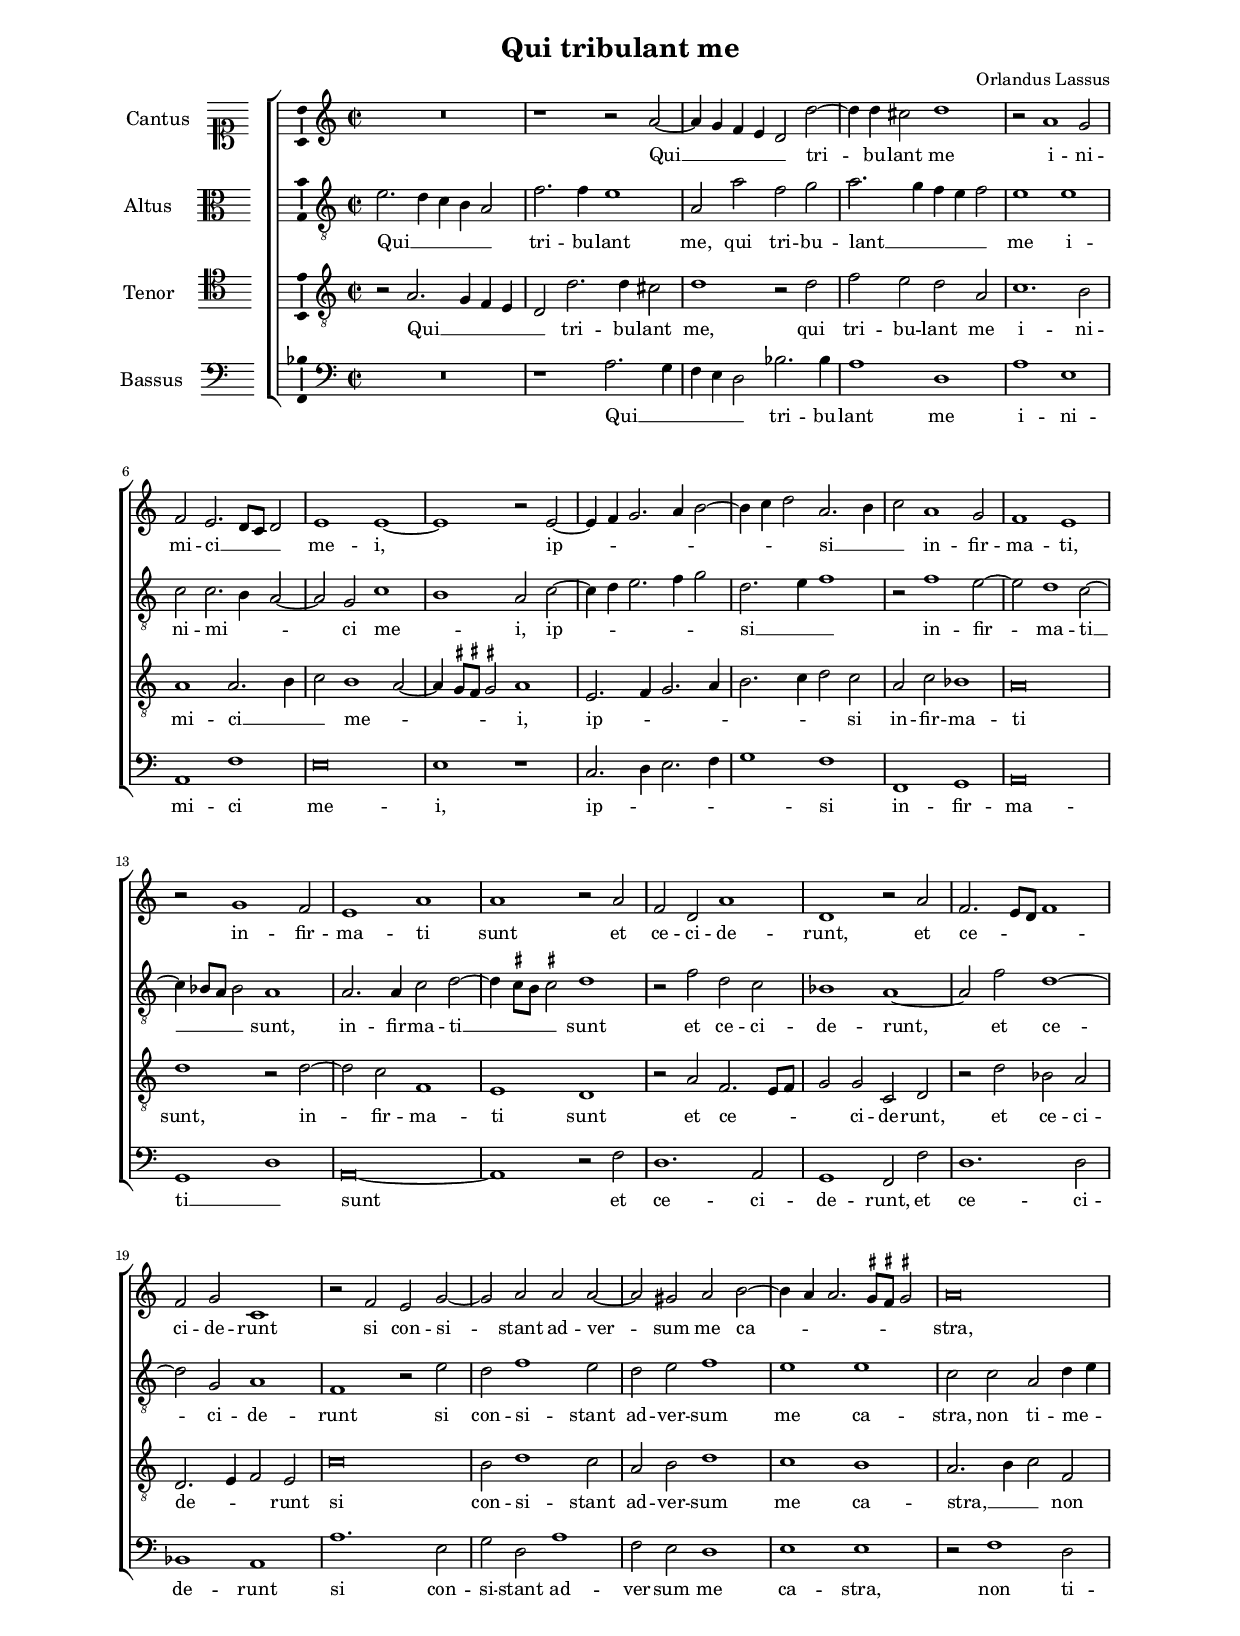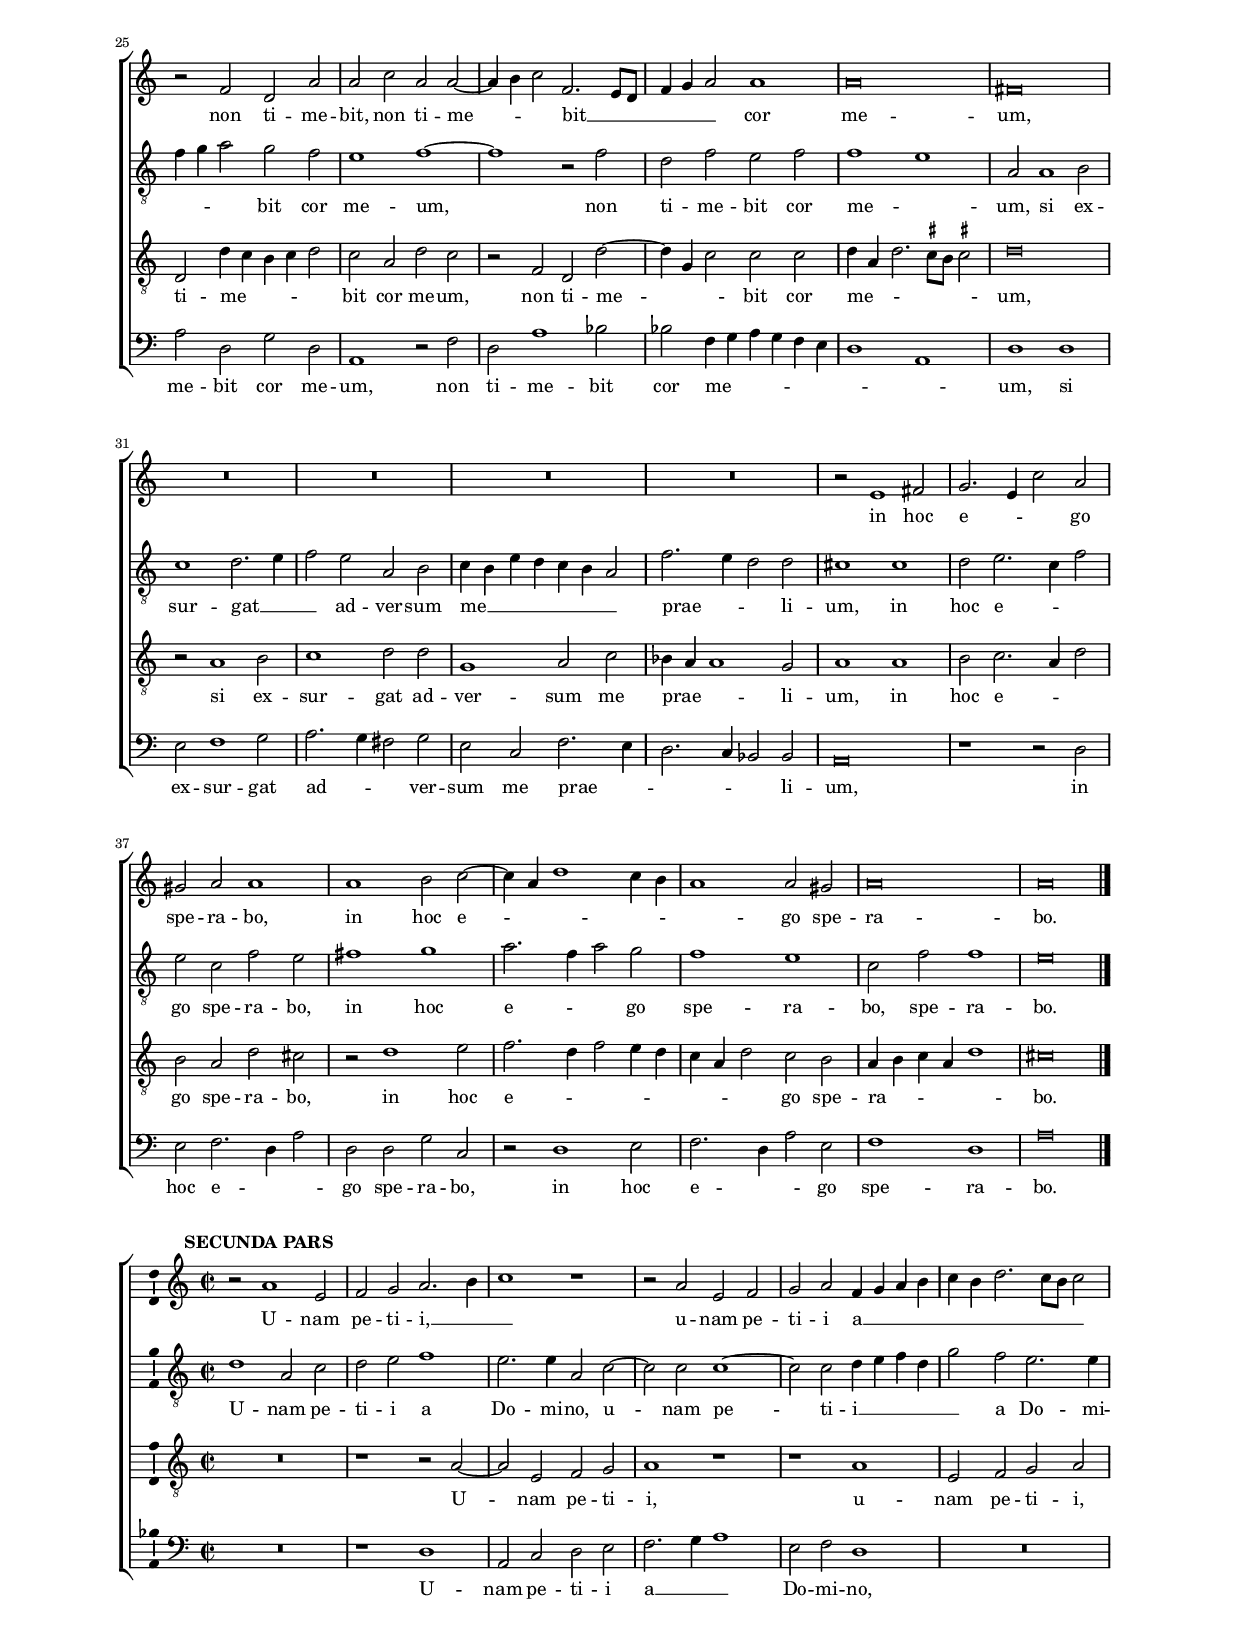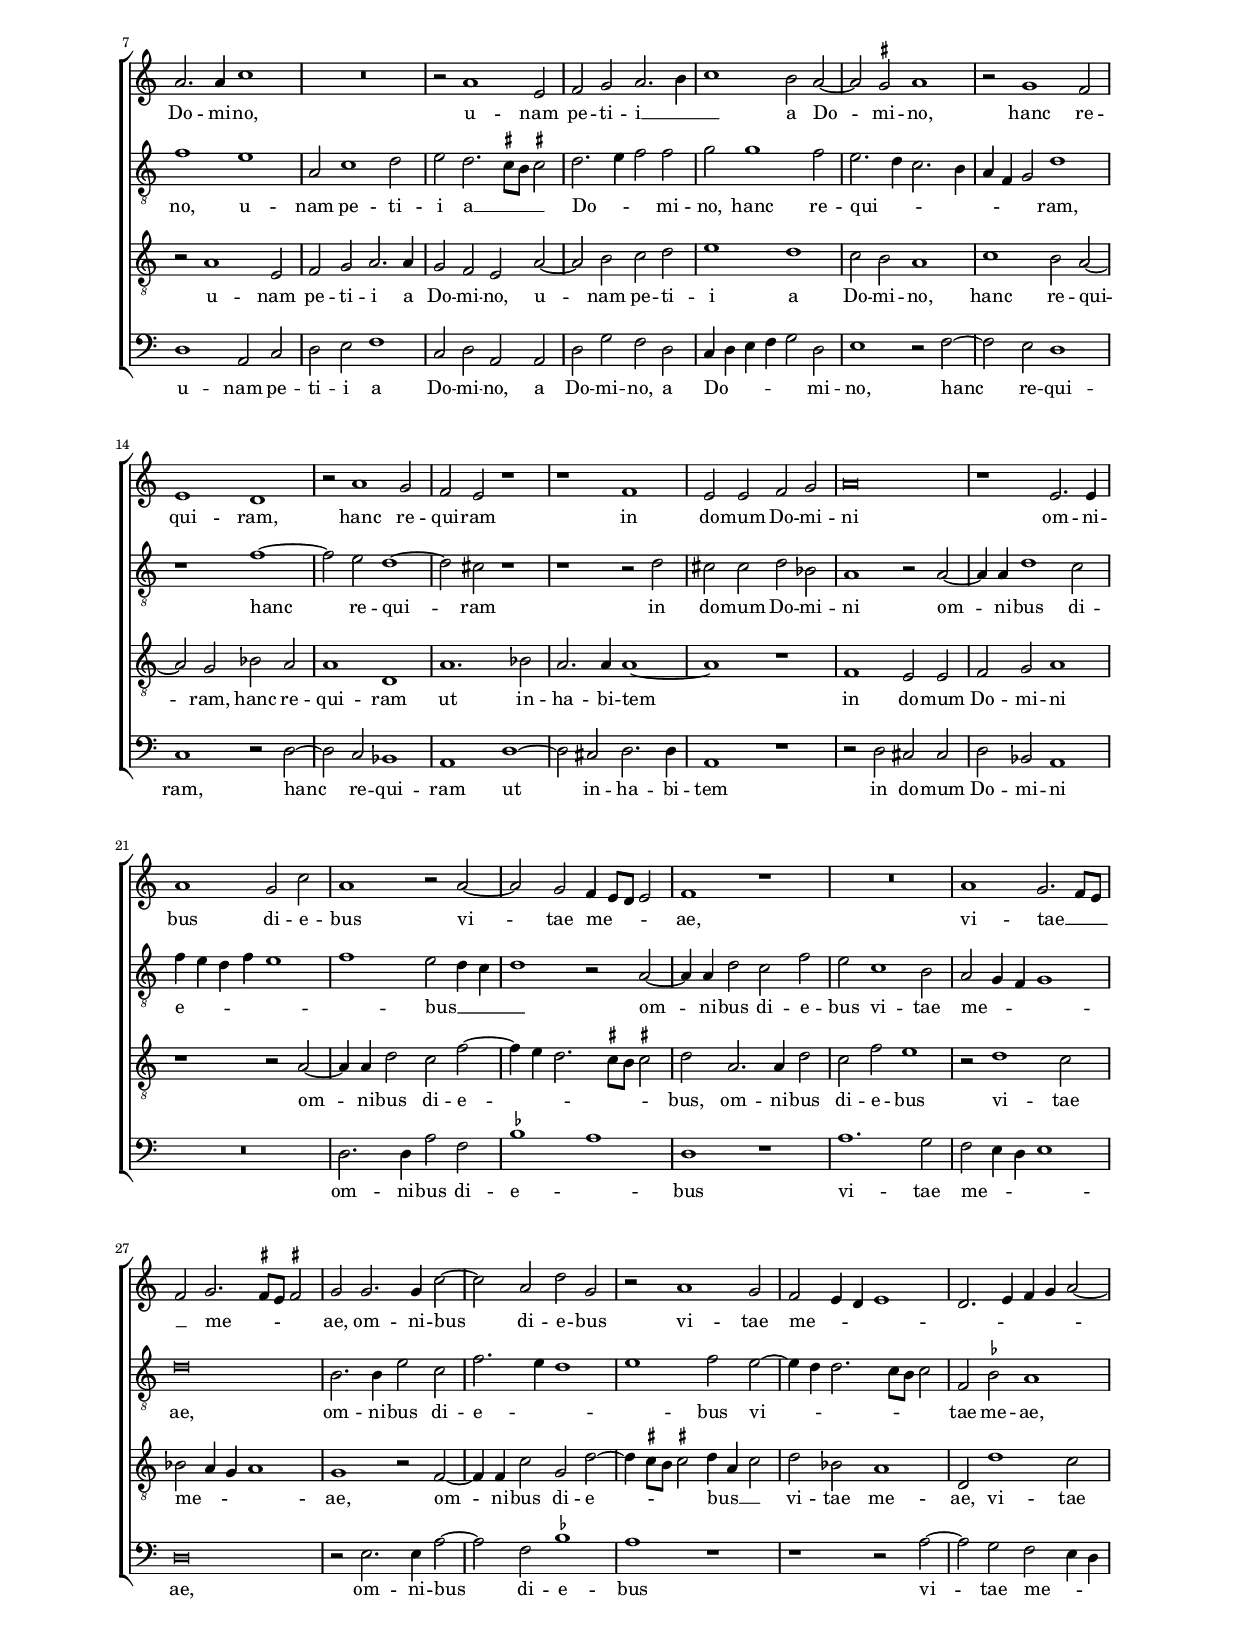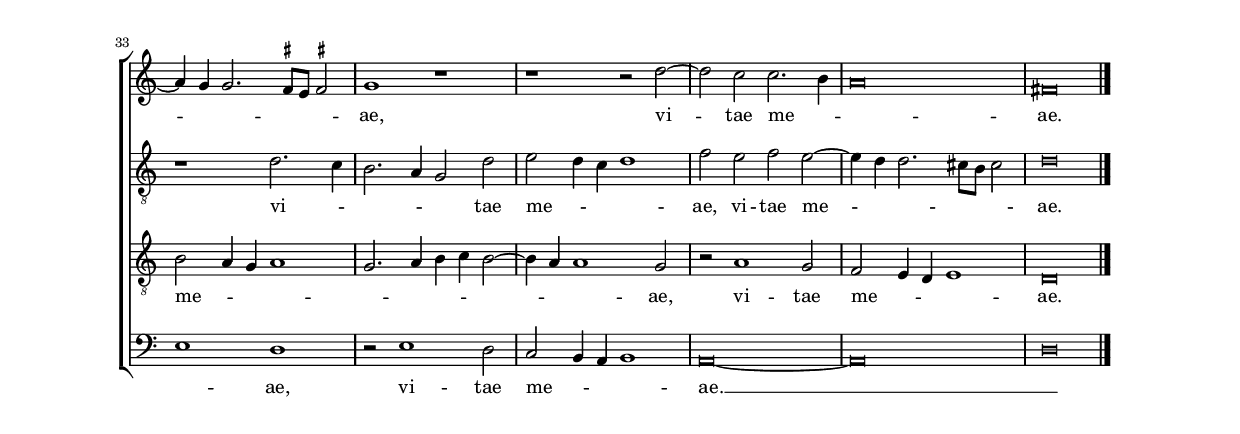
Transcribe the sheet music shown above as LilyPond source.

\header
{
  title="Qui tribulant me"
  composer="Orlandus Lassus"
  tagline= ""
}

\version "2.24.1"
\include "deutsch.ly"
#(set-global-staff-size 15)
% #(set-default-paper-size "letter")
#(ly:set-option 'point-and-click #f)


	ficta = { \once \set suggestAccidentals = ##t }
	
	forget = #(define-music-function (music) (ly:music?) #{
		\accidentalStyle forget
		$music
		\accidentalStyle default
		#})

	m = \melisma
	me = \melismaEnd


\paper
	{
	top-margin = 1.5 \cm
	bottom-margin = 1.5 \cm
	left-margin = 2.2 \cm
	right-margin = 2.2 \cm
	ragged-bottom = ##f
	ragged-last-bottom = ##t
	print-page-number = ##f
	score-system-spacing = #'((basic-distance . 17) (minimum-distance . 14) (padding . 3) (strechability . 250))
	system-system-spacing = #'((basic-distance . 17) (minimum-distance . 14) (padding . 3) (strechability . 250))
%	systems-per-page = 4
	%page-count = 4
	%min-systems-per-page = 3
	}

global = {
	\key c \major
	\time 2/2 \set Score.measureLength = #(ly:make-moment 2/1)
	\skip 1*2*42 \bar "|."
	}
	

incipitcantus = \markup { \score {
	{
	\set Staff.instrumentName = \markup { \fontsize #1 "Cantus" }
	\key c \major
	\clef soprano
	s4 \bar ""
	}
	\layout  {
	raggedright = ##t
	indent = 1.6 \cm
	line-width = 2.5\cm
	\context { \Staff \remove Time_signature_engraver }
	\override Staff.Clef.Y-extent = #'(0 . 0)
	}} \hspace #1 }
	  
	  
incipitaltus = \markup { \score {
	{
	\set Staff.instrumentName = \markup { \fontsize #1 "Altus" }
	\key c \major
	\clef alto
	s4 \bar ""
	}
	\layout  {
	raggedright = ##t
	indent = 1.6 \cm
	line-width = 2.5\cm
	\context { \Staff \remove Time_signature_engraver }
	\override Staff.Clef.Y-extent = #'(0 . 0)
	}} \hspace #1 }


incipittenor = \markup { \score {
	{
	\set Staff.instrumentName = \markup { \fontsize #1 "Tenor" }
	\key c \major
	\clef tenor
	s4 \bar ""
	}
	\layout  {
	raggedright = ##t
	indent = 1.6 \cm
	line-width = 2.5\cm
	\context { \Staff \remove Time_signature_engraver }
	\override Staff.Clef.Y-extent = #'(0 . 0)
	}} \hspace #1 }
	  
	  
incipitbassus = \markup { \score {
	{
	\set Staff.instrumentName = \markup { \fontsize #1 "Bassus" }
	\key c \major
	\clef bass
	s4 \bar ""
	}
	\layout  {
	raggedright = ##t
	indent = 1.6 \cm
	line-width = 2.5\cm
	\context { \Staff \remove Time_signature_engraver }
	\override Staff.Clef.Y-extent = #'(0 . 0)
	}} \hspace #1 }


cantus =  \relative c''
	{
	R\breve
	r1 r2 a~
	a4 g f e d2 d'~
	d4 d cis2 d1
%5
	r2 a1 g2 |
	f2 e2. d8 c d2
	e1 e~
	e1 r2 e~
	e4 f g2. a4 h2~
%10
	h4 c d2 a2. h4 |
	c2 a1 g2
	f1 e
	r2 g1 f2
	e1 a
%15
	a1 r2 a |
	f2 d a'1
	d,1 r2 a'
	f2. e8 d f1
	f2 g c,1
%20
	r2 f e g~ |
	g2 a a a~
	a2 gis a h~
	h4 a a2. \ficta gis8 \ficta fis \ficta gis!2
	a\breve
%25
	r2 f d a' |
	a2 c a a~
	a4 h c2 f,2. e8 d
	f4 g a2 a1
	a\breve
%30
	fis\breve |
	R\breve
	R\breve
	R\breve
	R\breve
%35
	r2 e1 fis2 |
	g2. e4 c'2 a
	gis2 a a1
	a1 h2 c~
	c4 a d1 c4 h
%40
	a1 a2 gis |
	a\breve
	a\breve |
	}


altus =  \relative c'
	{
	e2. d4 c h a2
	f'2. f4 e1
	a,2 a' f g
	a2. g4 f e f2
%5
	e1 e |
	c2 c2. h4 a2~
	a2 g c1
	h1 a2 c~
	c4 d e2. f4 g2
%10
	d2. e4 f1 |
	r2 f1 e2~
	e2 d1 c2~
	c4 b8 a b2 a1
	a2. a4 c2 d~
%15
	d4 \ficta cis8 h \ficta cis!2 d1 |
	r2 f d c
	b1 a~
	a2 f' d1~
	d2 g, a1
%20
	f1 r2 e' |
	d2 f1 e2
	d2 e f1
	e1 e
	c2 c a d4 e
%25
	f4 g a2 g f |
	e1 f~
	f1 r2 f
	d2 f e f
	f1 e
%30
	a,2 a1 h2 |
	c1 d2. e4
	f2 e a, h
	c4 h e d c h a2
	f'2. e4 d2 d
%35
	cis1 cis |
	d2 e2. c4 f2
	e2 c f e
	fis1 g
	a2. f4 a2 g
%40
	f1 e |
	c2 f f1
	e\breve |
	}


tenor =  \relative c'
	{
	r2 a2. g4 f e
	d2 d'2. d4 cis2
	d1 r2 d
	f2 e d a
%5
	c1. h2 |
	a1 a2. h4
	c2 h1 a2~
	a4 \ficta gis8 \ficta fis \ficta gis!2 a1
	e2. f4 g2. a4
%10
	h2. c4 d2 c |
	a2 c b1
	a\breve
	d1 r2 d~
	d2 c f,1
%15
	e1 d |
	r2 a' f2. e8 f
	g2 g c, d
	r2 d' b a
	d,2. e4 f2 e
%20
	c'\breve |
	h2 d1 c2
	a2 h d1
	c1 h
	a2. h4 c2 f,
%25
	d2 d'4 c h c d2 |
	c2 a d c
	r2 f, d d'~
	d4 g, c2 c c
	d4 a d2. \ficta cis8 h \ficta cis!2
%30
	d\breve |
	r2 a1 h2
	c1 d2 d
	g,1 a2 c
	b4 a a1 g2
%35
	a1 a |
	h2 c2. a4 d2
	h2 a d cis
	r2 d1 e2
	f2. d4 f2 e4 d
%40
	c4 a d2 c h |
	a4 h c a d1
	cis\breve |
	}


bassus  =  \relative c
	{
	R\breve
	r1 a'2. g4
	f4 e d2 b'2. b4
	a1 d,
%5
	a'1 e |
	a,1 f'
	e\breve
	e1 r
	c2. d4 e2. f4
%10
	g1 f |
	f,1 g
	a\breve
	g1 d'
	a\breve~
%15
	a1 r2 f' |
	d1. a2
	g1 f2 f'
	d1. d2
	b1 a
%20
	a'1. e2 |
	g2 d a'1
	f2 e d1
	e1 e
	r2 f1 d2
%25
	a'2 d, g d |
	a1 r2 f'
	d2 a'1 b2
	b2 f4 g a g f e
	d1 a
%30
	d1 d |
	e2 f1 g2
	a2. g4 fis2 g
	e2 c f2. e4
	d2. c4 b2 b
%35
	a\breve |
	r1 r2 d
	e2 f2. d4 a'2
	d,2 d g c,
	r2 d1 e2
%40
	f2. d4 a'2 e |
	f1 d
	a'\breve |
	}


lyricscantus = \lyricmode {
	Qui __ _ _ _ _ tri -- bu -- lant me i -- ni -- mi -- ci __ _ _ _ me -- i,
	ip -- _ _ _ _ _ _ si __ _ _ in -- fir -- ma -- ti,
	in -- fir -- ma -- ti sunt
	et ce -- ci -- de -- runt,
	et ce -- _ _ _ ci -- de -- runt
	si con -- si -- stant ad -- ver -- sum me ca -- _ _ _ _ _ stra,
	non ti -- me -- bit,
	non ti -- me -- _ _ bit __ _ _ _ _ _ cor me -- um,
	in hoc e -- _ _ go spe -- ra -- bo,
	in hoc e -- _ _ _ _ _ go spe -- ra -- bo.
	}


lyricsaltus = \lyricmode {
	Qui __ _ _ _ _ tri -- bu -- lant me,
	qui tri -- bu -- lant __ _ _ _ _ me i -- ni -- mi -- _ _ ci me -- _ i,
	ip -- _ _ _ _ si __ _ _ in -- fir -- ma -- ti __ _ _ _ sunt,
	in -- fir -- ma -- ti __ _ _ _ sunt
	et ce -- ci -- de -- runt,
	et ce -- ci -- de -- runt
	si con -- si -- stant ad -- ver -- sum me ca -- stra,
	non ti -- me -- _ _ _ _ bit cor me -- um,
	non ti -- me -- bit cor me -- _ um,
	si ex -- sur -- gat __ _ _ ad -- ver -- sum me __ _ _ _ _ _ _ prae -- _ _ li -- um,
	in hoc e -- _ _ go spe -- ra -- bo,
	in hoc e -- _ _ go spe -- ra -- bo,
	spe -- ra -- bo.
	}


lyricstenor = \lyricmode {
	Qui __ _ _ _ _ tri -- bu -- lant me,
	qui tri -- bu -- lant me i -- ni -- mi -- ci __ _ _ me -- _ _ _ _ i,
	ip -- _ _ _ _ _ _ si in -- fir -- ma -- ti sunt,
	in -- fir -- ma -- ti sunt
	et ce -- _ _ _ ci -- de -- runt,
	et ce -- ci -- de -- _ _ runt
	si con -- si -- stant ad -- ver -- sum me ca -- stra, __ _ _
	non ti -- me -- _ _ _ _ bit cor me -- um,
	non ti -- me -- _ _ bit cor me -- _ _ _ _ _ um,
	si ex -- sur -- gat ad -- ver -- sum me prae -- _ _ li -- um,
	in hoc e -- _ _ go spe -- ra -- bo,
	in hoc e -- _ _ _ _ _ _ _ go spe -- ra -- _ _ _ _ bo.
	}


lyricsbassus = \lyricmode {
	Qui __ _ _ _ _ tri -- bu -- lant me i -- ni -- mi -- ci me -- i,
	ip -- _ _ _ _ si in -- fir -- ma -- ti __ _ sunt
	et ce -- ci -- de -- runt,
	et ce -- ci -- de -- runt
	si con -- si -- stant ad -- ver -- sum me ca -- stra,
	non ti -- me -- bit cor me -- um,
	non ti -- me -- bit cor me -- _ _ _ _ _ _ _ um,
	si ex -- sur -- gat ad -- _ _ ver -- sum me prae -- _ _ _ _ li -- um,
	in hoc e -- _ _ go spe -- ra -- bo,
	in hoc e -- _ _ go spe -- ra -- bo.
	}


\score
{  
	\transpose c c {
	\new ChoirStaff \with { \override StaffGrouper.staff-staff-spacing.basic-distance = #12 }
	<<


	\new Staff << \global
	\new Voice="v1" {
		\set Staff.instrumentName=\incipitcantus
	%	\set Staff.instrumentName="S"
		\set Staff.midiInstrument = "reed organ"
		\clef violin
		\cantus }
	\new Lyrics \lyricsto "v1" {\lyricscantus }
	>>


	\new Staff << \global
	\new Voice="v2" {
		\set Staff.instrumentName=\incipitaltus
	%	\set Staff.instrumentName="A"
		\set Staff.midiInstrument = "reed organ"
		\clef "G_8" 
		\altus}
	\new Lyrics \lyricsto "v2" {\lyricsaltus }
	>>


	\new Staff << \global
	\new Voice="v3" {
		\set Staff.instrumentName=\incipittenor
	%	\set Staff.instrumentName="T"
		\set Staff.midiInstrument = "reed organ"
		\clef "G_8"
		\tenor }
	\new Lyrics \lyricsto "v3" {\lyricstenor }
	>>


	\new Staff << \global
	\new Voice="v4" {
		\set Staff.instrumentName=\incipitbassus
	%	\set Staff.instrumentName="B"
		\set Staff.midiInstrument = "reed organ"
		\clef bass 
		\bassus }
	\new Lyrics \lyricsto "v4" {\lyricsbassus}
	>>

	>>
	} % transpose

	\layout
	{
	indent = 2.5 \cm
	%\context { \Lyrics \override VerticalAxisGroup.nonstaff-relatedstaff-spacing.padding = #2 }
%	\context { \Lyrics \override LyricText.font-size = #1 }
	\context { \Staff \override TimeSignature.break-visibility = #end-of-line-invisible }
	\context { \Staff \consists Ambitus_engraver }
	\context { \Score \override BarNumber.padding = #2 }
	\context { \Voice \override NoteHead.style = #'baroque }
	}

\midi
	{
	\tempo 2 = 90
	}

}

%%%%%%%%%%%%%%%%%%%%  SECUNDA PARS


global = {
	\key c \major
	\time 2/2 \set Score.measureLength = #(ly:make-moment 2/1)
	\skip 1*76 \bar "|."
	}


cantus =  \relative c''
	{
	r2 a1 e2
	f2 g a2. h4
	c1 r
	r2 a e f
%5
	g2 a f4 g a h |
	c4 h d2. c8 h c2
	a2. a4 c1
	R\breve
	r2 a1 e2
%10
	f2 g a2. h4 |
	c1 h2 a~
	a2 \ficta gis a1
	r2 g1 f2
	e1 d
%15
	r2 a'1 g2 |
	f2 e r1
	r1 f
	e2 e f g
	a\breve
%20
	r1 e2. e4 |
	a1 g2 c
	a1 r2 a~
	a2 g f4 e8 d e2
	f1 r
%25
	R\breve |
	a1 g2. f8 e
	f2 g2. \ficta fis8 e \ficta fis!2
	g2 g2. g4 c2~
	c2 a d g,
%30
	r2 a1 g2 |
	f2 e4 d e1
	d2. e4 f g a2~
	a4 g g2. \ficta fis8 e \ficta fis!2
	g1 r
%35
	r1 r2 d'~ |
	d2 c c2. h4
	a\breve
	fis\breve |
	}


altus =  \relative c'
	{
	d1 a2 c
	d2 e f1
	e2. e4 a,2 c~
	c2 c c1~
%5
	c2 c d4 e f d |
	g2 f e2. e4
	f1 e
	a,2 c1 d2
	e2 d2. \ficta cis8 h \ficta cis!2
%10
	d2. e4 f2 f |
	g2 g1 f2
	e2. d4 c2. h4
	a4 f g2 d'1
	r1 f~
%15
	f2 e d1~ |
	d2 cis r1
	r1 r2 d
	cis2 cis d b
	a1 r2 a~
%20
	a4 a d1 c2 |
	f4 e d f e1
	f1 e2 d4 c
	d1 r2 a~
	a4 a d2 c f
%25
	e2 c1 h2 |
	a2 g4 f g1
	d'\breve
	h2. h4 e2 c
	f2. e4 d1
%30
	e1 f2 e~ |
	e4 d d2. c8 h c2
	f,2 \ficta b a1
	r1 d2. c4
	h2. a4 g2 d'
%35
	e2 d4 c d1 |
	f2 e f e~
	e4 d d2. cis8 h cis2
	d\breve |
	}


tenor =  \relative c'
	{
	R\breve
	r1 r2 a~
	a2 e f g
	a1 r
%5
	r1 a |
	e2 f g a
	r2 a1 e2
	f2 g a2. a4
	g2 f e2 a~
%10
	a2 h c d |
	e1 d
	c2 h a1
	c1 h2 a~
	a2 g b a
%15
	a1 d, |
	a'1. b2
	a2. a4 a1~
	a1 r
	f1 e2 e
%20
	f2 g a1 |
	r1 r2 a~
	a4 a d2 c f~
	f4 e d2. \ficta cis8 h \ficta cis!2
	d2 a2. a4 d2
%25
	c2 f e1 |
	r2 d1 c2
	b2 a4 g a1
	g1 r2 f~
	f4 f c'2 g d'~
%30
	d4 \ficta cis8 h \ficta cis!2 d4 a \forget c2 |
	d2 b a1
	d,2 d'1 c2
	h2 a4 g a1
	g2. a4 h c h2~
%35
	h4 a a1 g2 |
	r2 a1 g2
	f2 e4 d e1
	d\breve |
	}


bassus  =  \relative c
	{
	R\breve
	r1 d
	a2 c d e
	f2. g4 a1
%5
	e2 f d1 |
	R\breve
	d1 a2 c
	d2 e f1
	c2 d a a
%10
	d2 g f d |
	c4 d e f g2 d
	e1 r2 f~
	f2 e d1
	c1 r2 d~
%15
	d2 c b1 |
	a1 d~
	d2 cis d2. d4
	a1 r
	r2 d cis cis
%20
	d2 b a1 |
	R\breve
	d2. d4 a'2 f
	\ficta b1 a
	d,1 r
%25
	a'1. g2 |
	f2 e4 d e1
	d\breve
	r2 e2. e4 a2~
	a2 f \ficta b1
%30
	a1 r |
	r1 r2 a~
	a2 g f e4 d
	e1 d
	r2 e1 d2
%35
	c2 h4 a h1 |
	a\breve~
	a\breve
	d\breve |
	}


lyricscantus = \lyricmode {
	U -- nam pe -- ti -- i, __ _ _
	u -- nam pe -- ti -- i a __ _ _ _ _ _ _ _ _ _ Do -- mi -- no,
	u -- nam pe -- ti -- i __ _ _ a Do -- mi -- no,
	hanc re -- qui -- ram,
	hanc re -- qui -- ram
	in do -- mum Do -- mi -- ni om -- ni -- bus di -- e -- bus
	vi -- tae me -- _ _ _ ae,
	vi -- tae __ _ _ _ me -- _ _ _ ae,
	om -- ni -- bus di -- e -- bus
	vi -- tae me -- _ _ _ _ _ _ _ _ _ _ _ _ _ ae,
	vi -- tae me -- _ _ ae.
	}


lyricsaltus = \lyricmode {
	U -- nam pe -- ti -- i a Do -- mi -- no,
	u -- nam pe -- ti -- i __ _ _ _ _ a Do -- mi -- no,
	u -- nam pe -- ti -- i a __ _ _ _ Do -- _ _ mi -- no,
	hanc re -- qui -- _ _ _ _ _ _ ram,
	hanc re -- qui -- ram
	in do -- mum Do -- mi -- ni
	om -- ni -- bus di -- e -- _ _ _ _ _ bus __ _ _ _ 
	om -- ni -- bus di -- e -- bus
	vi -- tae me -- _ _ _ ae,
	om -- ni -- bus di -- e -- _ _ _ bus
	vi -- _ _ _ _ _ tae me -- ae,
	vi -- _ _ _ _ tae me -- _ _ _ ae,
	vi -- tae me -- _ _ _ _ _ ae.
	}


lyricstenor = \lyricmode {
	U -- nam pe -- ti -- i,
	u -- nam pe -- ti -- i,
	u -- nam pe -- ti -- i a Do -- mi -- no,
	u -- nam pe -- ti -- i a Do -- mi -- no,
	hanc re -- qui -- ram,
	hanc re -- qui -- ram
	ut in -- ha -- bi -- tem
	in do -- mum Do -- mi -- ni
	om -- ni -- bus di -- e -- _ _ _ _ _ bus,
	om -- ni -- bus di -- e -- bus
	vi -- tae me -- _ _ _ ae,
	om -- ni -- bus di -- e -- _ _ _ bus __ _ _
	vi -- tae me -- ae,
	vi -- tae me -- _ _ _ _ _ _ _ _ _ _ ae,
	vi -- tae me -- _ _ _ ae.
	}


lyricsbassus = \lyricmode {
	U -- nam pe -- ti -- i a __ _ _ Do -- mi -- no,
	u -- nam pe -- ti -- i a Do -- mi -- no,
	a Do -- mi -- no,
	a Do -- _ _ _ _ mi -- no,
	hanc re -- qui -- ram,
	hanc re -- qui -- ram
	ut in -- ha -- bi -- tem
	in do -- mum Do -- mi -- ni
	om -- ni -- bus di -- e -- _ bus
	vi -- tae me -- _ _ _ ae,
	om -- ni -- bus di -- e -- bus
	vi -- tae me -- _ _ _ ae,
	vi -- tae me -- _ _ _ ae. __ _
	}


\score
{  
	\transpose c c {
	\new ChoirStaff \with { \override StaffGrouper.staff-staff-spacing.basic-distance = #12 }
	<<

	\new Staff <<\global
	\new Voice="v1" {
	  %\set Staff.instrumentName="Cantus"
		\set Staff.midiInstrument = "reed organ"
		\clef violin
		\cantus }
	\new Lyrics \lyricsto "v1" {\lyricscantus }
	>>


	\new Staff << \global
	\new Voice="v2" {
	  %\set Staff.instrumentName="Altus"
		\set Staff.midiInstrument = "reed organ"
		\clef "G_8" 
		\altus}
	\new Lyrics \lyricsto "v2" {\lyricsaltus }
	>>


	\new Staff <<\global
	\new Voice="v3" {
	  %\set Staff.instrumentName="Tenor"
		\set Staff.midiInstrument = "reed organ"
		\clef "G_8"
		\tenor }
	\new Lyrics \lyricsto "v3" {\lyricstenor }
	>>


	\new Staff <<\global
	\new Voice="v4" {
	  %\set Staff.instrumentName="Bassus"
		\set Staff.midiInstrument = "reed organ"
		\clef bass 
		\bassus }
	\new Lyrics \lyricsto "v4" {\lyricsbassus}
	>>

	>>
	} % transpose
		
	\layout
	{
	indent = 0 \cm
	%\context { \Lyrics \override VerticalAxisGroup.nonstaff-relatedstaff-spacing.padding = #2 }
%	\context { \Lyrics \override LyricText.font-size = #1 }
	\context { \Staff \override TimeSignature.break-visibility = #end-of-line-invisible }
	\context { \Staff \consists Ambitus_engraver }
	\context { \Score \override BarNumber.padding = #2 }
	\context { \Voice \override NoteHead.style = #'baroque }
	}

	\header { piece = \markup { \raise #2 \hspace # 7 \bold "SECUNDA PARS"} }
	
\midi
	{
	\tempo 2 = 90
	}
	
}

% EOF
